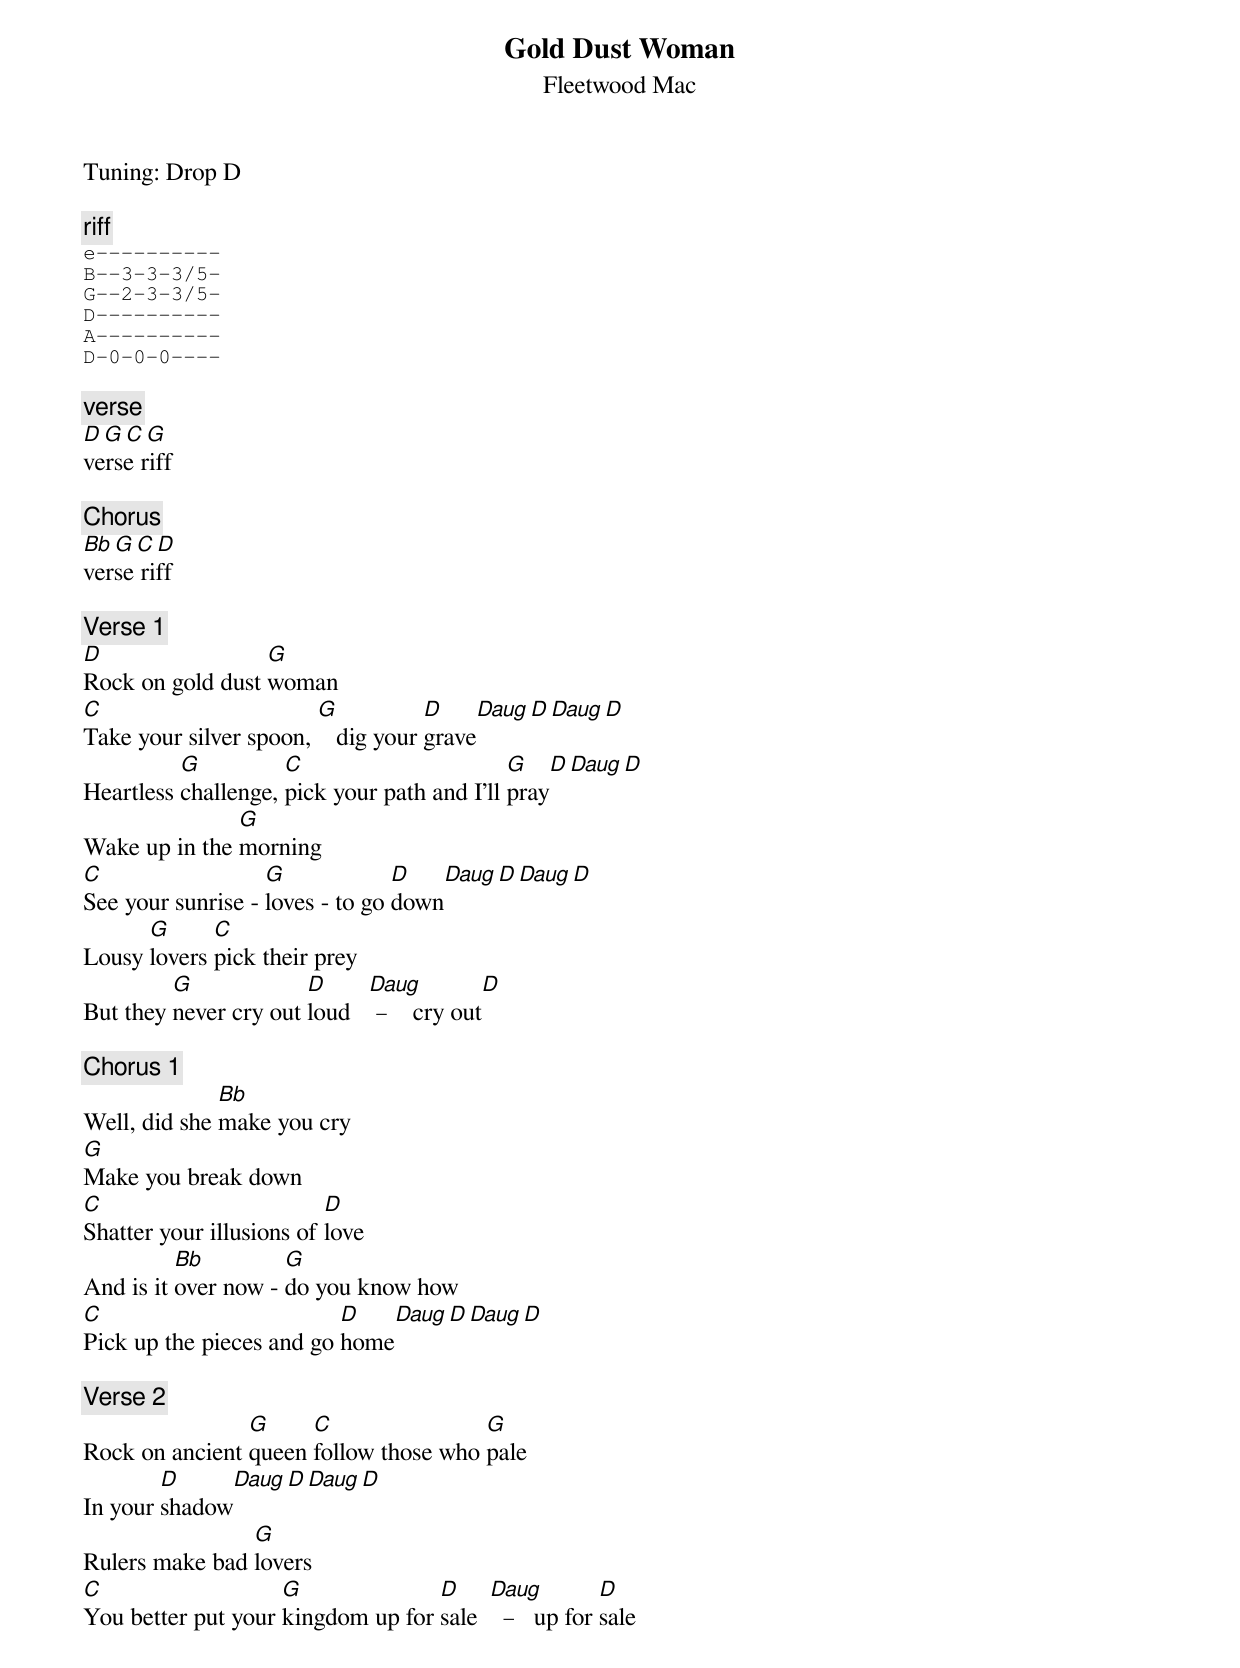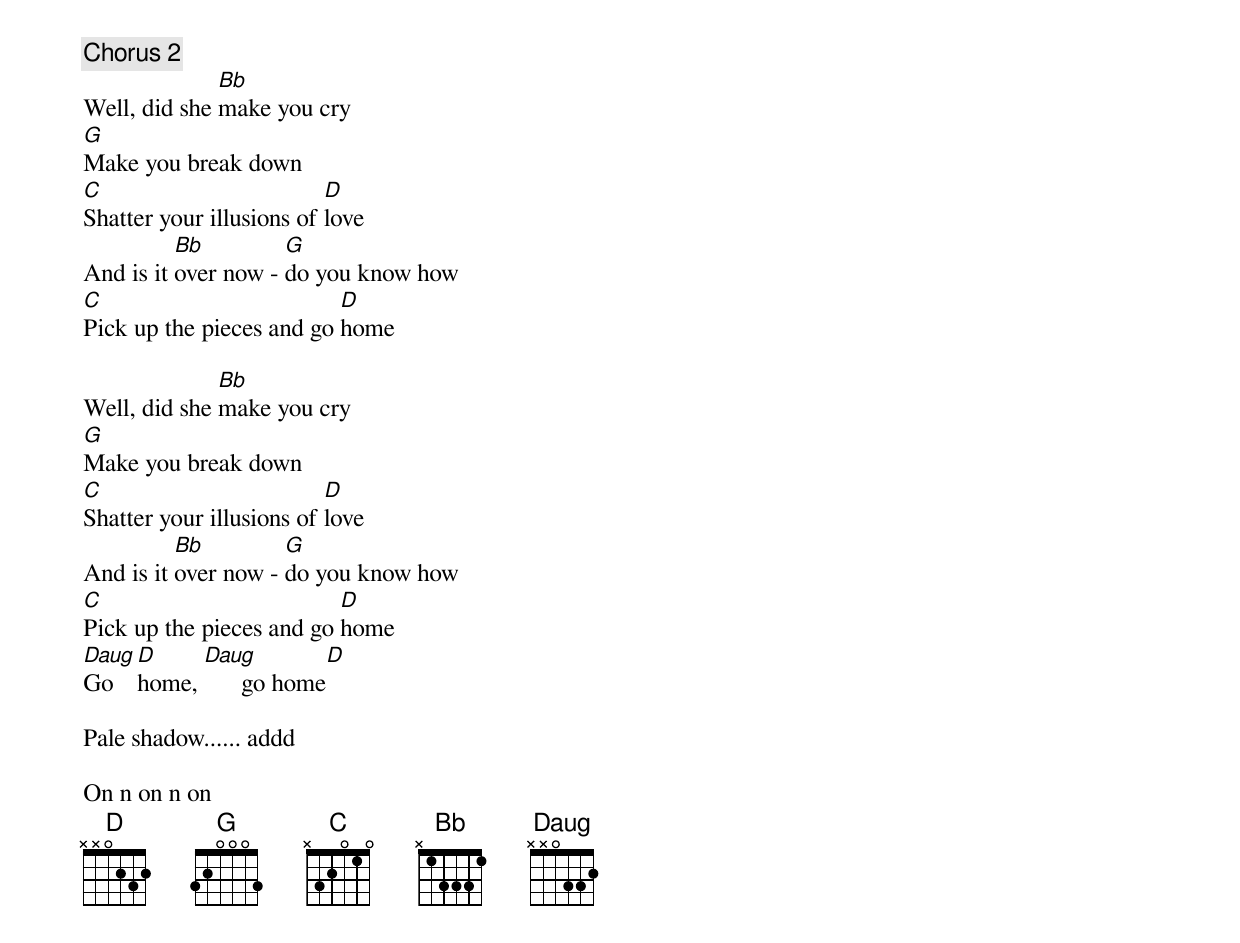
{t: Gold Dust Woman}
{st: Fleetwood Mac}
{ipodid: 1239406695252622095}

Tuning: Drop D

{c: riff}
{sot}
e----------
B--3-3-3/5-
G--2-3-3/5-
D----------
A----------
D-0-0-0----
{eot}

{c: verse}
[D][G][C][G]
verse riff

{c: Chorus}
[Bb][G][C][D]
verse riff

{c:Verse 1}
[D]Rock on gold dust [G]woman
[C]Take your silver spoon, [G]   dig your [D]grave[Daug][D][Daug][D]
Heartless [G]challenge, [C]pick your path and I'll [G]pray[D][Daug][D]
Wake up in the [G]morning
[C]See your sunrise - [G]loves - to go [D]down[Daug][D][Daug][D]
Lousy [G]lovers [C]pick their prey
But they [G]never cry out [D]loud   [Daug] –    cry out[D]

{c:Chorus 1}
Well, did she [Bb]make you cry
[G]Make you break down
[C]Shatter your illusions of [D]love
And is it [Bb]over now - [G]do you know how
[C]Pick up the pieces and go [D]home[Daug][D][Daug][D]

{c:Verse 2}
Rock on ancient [G]queen [C]follow those who [G]pale
In your [D]shadow[Daug][D][Daug][D]
Rulers make bad [G]lovers
[C]You better put your [G]kingdom up for [D]sale  [Daug]  –   up for [D]sale

{c:Chorus 2}
Well, did she [Bb]make you cry
[G]Make you break down
[C]Shatter your illusions of [D]love
And is it [Bb]over now - [G]do you know how
[C]Pick up the pieces and go [D]home

Well, did she [Bb]make you cry
[G]Make you break down
[C]Shatter your illusions of [D]love
And is it [Bb]over now - [G]do you know how
[C]Pick up the pieces and go [D]home
[Daug]Go [D]home, [Daug]      go home[D]

Pale shadow...... addd

On n on n on
